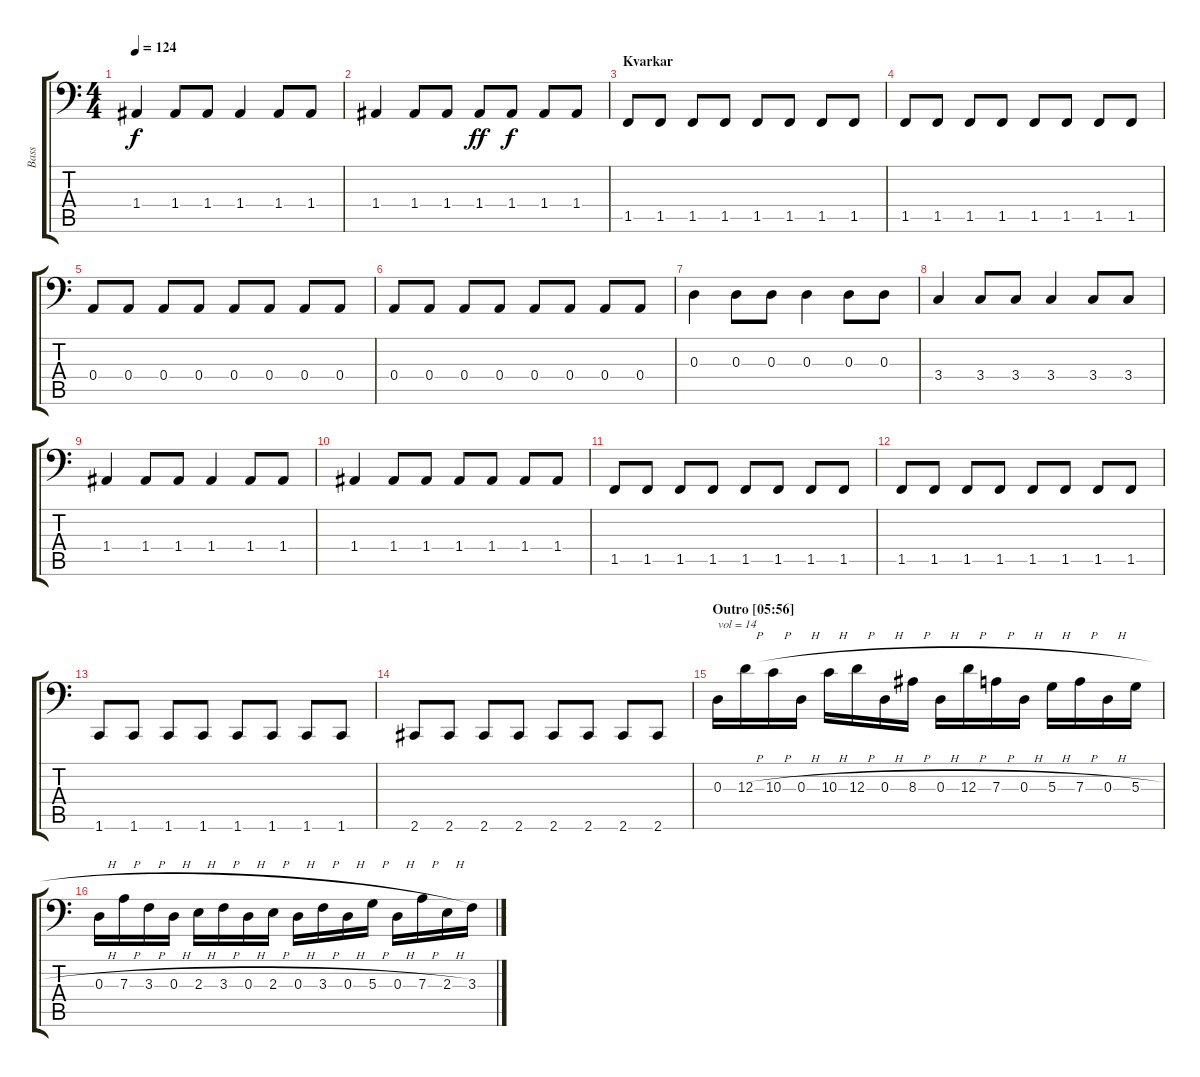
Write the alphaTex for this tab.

\track ("Bass" "Bass") {instrument electricbassfinger}
\staff {score tabs}
\tuning (C3 G2 D2 A1 E1 B0) {hide}
\ts (4 4)
\section ("" "")
\tempo 124
\clef f4
\ks c
1.4.4{dy f} 1.4.8 1.4.8 1.4.4 1.4.8 1.4.8 |
1.4.4 1.4.8 1.4.8 1.4.8{dy ff} 1.4.8{dy f} 1.4.8 1.4.8 |
\section ("" "Kvarkar")
1.5.8 1.5.8 1.5.8 1.5.8 1.5.8 1.5.8 1.5.8 1.5.8 |
1.5.8 1.5.8 1.5.8 1.5.8 1.5.8 1.5.8 1.5.8 1.5.8 |
0.4.8 0.4.8 0.4.8 0.4.8 0.4.8 0.4.8 0.4.8 0.4.8 |
0.4.8 0.4.8 0.4.8 0.4.8 0.4.8 0.4.8 0.4.8 0.4.8 |
\section ("" "")
0.3.4 0.3.8 0.3.8 0.3.4 0.3.8 0.3.8 |
3.4.4 3.4.8 3.4.8 3.4.4 3.4.8 3.4.8 |
1.4.4 1.4.8 1.4.8 1.4.4 1.4.8 1.4.8 |
1.4.4 1.4.8 1.4.8 1.4.8 1.4.8 1.4.8 1.4.8 |
\section ("" "")
1.5.8 1.5.8 1.5.8 1.5.8 1.5.8 1.5.8 1.5.8 1.5.8 |
1.5.8 1.5.8 1.5.8 1.5.8 1.5.8 1.5.8 1.5.8 1.5.8 |
1.6.8 1.6.8 1.6.8 1.6.8 1.6.8 1.6.8 1.6.8 1.6.8 |
2.6.8 2.6.8 2.6.8 2.6.8 2.6.8 2.6.8 2.6.8 2.6.8 |
\section ("" "Outro [05:56]")
0.3.16{txt "vol = 14" volume 14} 12.3{h}.16 10.3{h}.16 0.3{h}.16 10.3{h}.16 12.3{h}.16 0.3{h}.16 8.3{h}.16 0.3{h}.16 12.3{h}.16 7.3{h}.16 0.3{h}.16 5.3{h}.16 7.3{h}.16 0.3{h}.16 5.3{h}.16 |
0.3{h}.16 7.3{h}.16 3.3{h}.16 0.3{h}.16 2.3{h}.16 3.3{h}.16 0.3{h}.16 2.3{h}.16 0.3{h}.16 3.3{h}.16 0.3{h}.16 5.3{h}.16 0.3{h}.16 7.3{h}.16 2.3{h}.16 3.3{h}.16
